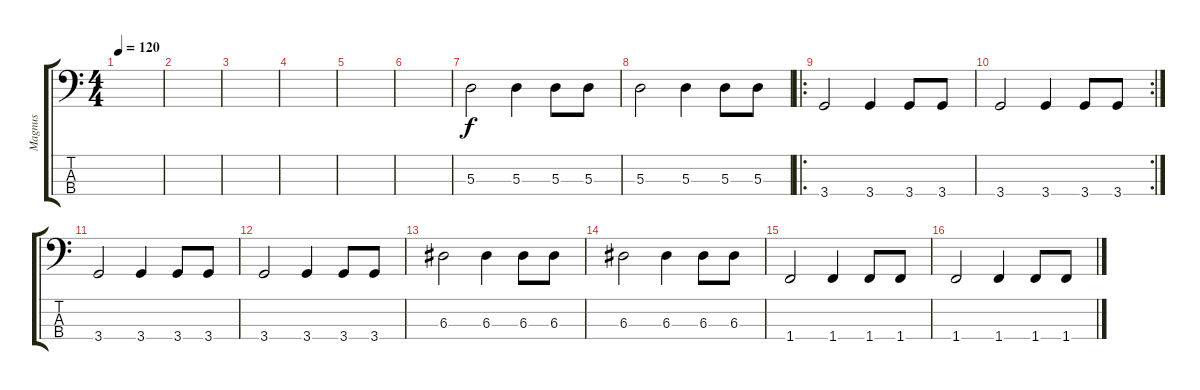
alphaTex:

\track ("Magnus" "Magnus") {instrument electricbassfinger}
\staff {score tabs}
\tuning (G2 D2 A1 E1) {hide}
\ts (4 4)
\tempo 120
\clef f4
\ks c
|
|
|
|
|
|
5.3.2 5.3.4 5.3.8 5.3.8 |
5.3.2 5.3.4 5.3.8 5.3.8 |
\ro
3.4.2 3.4.4 3.4.8 3.4.8 |
\rc 2
3.4.2 3.4.4 3.4.8 3.4.8 |
3.4.2 3.4.4 3.4.8 3.4.8 |
3.4.2 3.4.4 3.4.8 3.4.8 |
6.3.2 6.3.4 6.3.8 6.3.8 |
6.3.2 6.3.4 6.3.8 6.3.8 |
1.4.2 1.4.4 1.4.8 1.4.8 |
1.4.2 1.4.4 1.4.8 1.4.8
